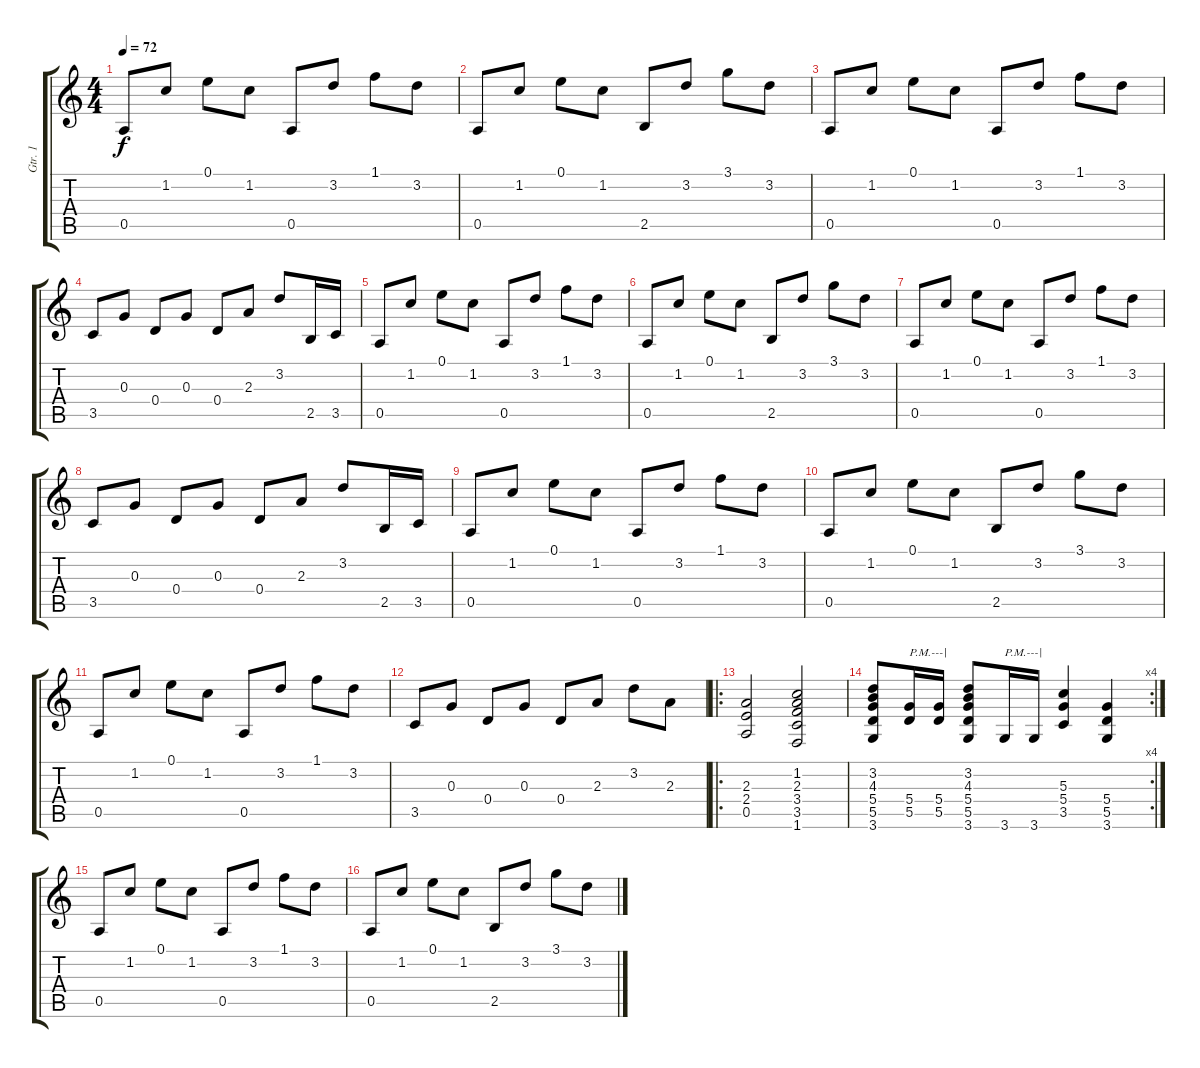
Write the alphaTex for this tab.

\track ("Gtr. 1" "Gtr. 1") {instrument electricguitarclean}
\staff {score tabs}
\tuning (E4 B3 G3 D3 A2 E2) {hide}
\ts (4 4)
\tempo 72
\clef g2
\ks c
0.5.8{dy f} 1.2.8 0.1.8 1.2.8 0.5.8 3.2.8 1.1.8 3.2.8 |
0.5.8 1.2.8 0.1.8 1.2.8 2.5.8 3.2.8 3.1.8 3.2.8 |
0.5.8 1.2.8 0.1.8 1.2.8 0.5.8 3.2.8 1.1.8 3.2.8 |
3.5.8 0.3.8 0.4.8 0.3.8 0.4.8 2.3.8 3.2.8 2.5.16 3.5.16 |
0.5.8 1.2.8 0.1.8 1.2.8 0.5.8 3.2.8 1.1.8 3.2.8 |
0.5.8 1.2.8 0.1.8 1.2.8 2.5.8 3.2.8 3.1.8 3.2.8 |
0.5.8 1.2.8 0.1.8 1.2.8 0.5.8 3.2.8 1.1.8 3.2.8 |
3.5.8 0.3.8 0.4.8 0.3.8 0.4.8 2.3.8 3.2.8 2.5.16 3.5.16 |
0.5.8 1.2.8 0.1.8 1.2.8 0.5.8 3.2.8 1.1.8 3.2.8 |
0.5.8 1.2.8 0.1.8 1.2.8 2.5.8 3.2.8 3.1.8 3.2.8 |
0.5.8 1.2.8 0.1.8 1.2.8 0.5.8 3.2.8 1.1.8 3.2.8 |
3.5.8 0.3.8 0.4.8 0.3.8 0.4.8 2.3.8 3.2.8 2.3.8 |
\ro
(2.3 2.4 0.5).2 (1.2 2.3 3.4 3.5 1.6).2 |
\rc 4
(3.2 4.3 5.4 5.5 3.6).8 (5.4 5.5).16{txt "P.M.---|"} (5.4 5.5).16 (3.2 4.3 5.4 5.5 3.6).8 3.6.16{txt "P.M.---|"} 3.6.16 (5.3 5.4 3.5).4 (5.4 5.5 3.6).4 |
0.5.8 1.2.8 0.1.8 1.2.8 0.5.8 3.2.8 1.1.8 3.2.8 |
0.5.8 1.2.8 0.1.8 1.2.8 2.5.8 3.2.8 3.1.8 3.2.8
